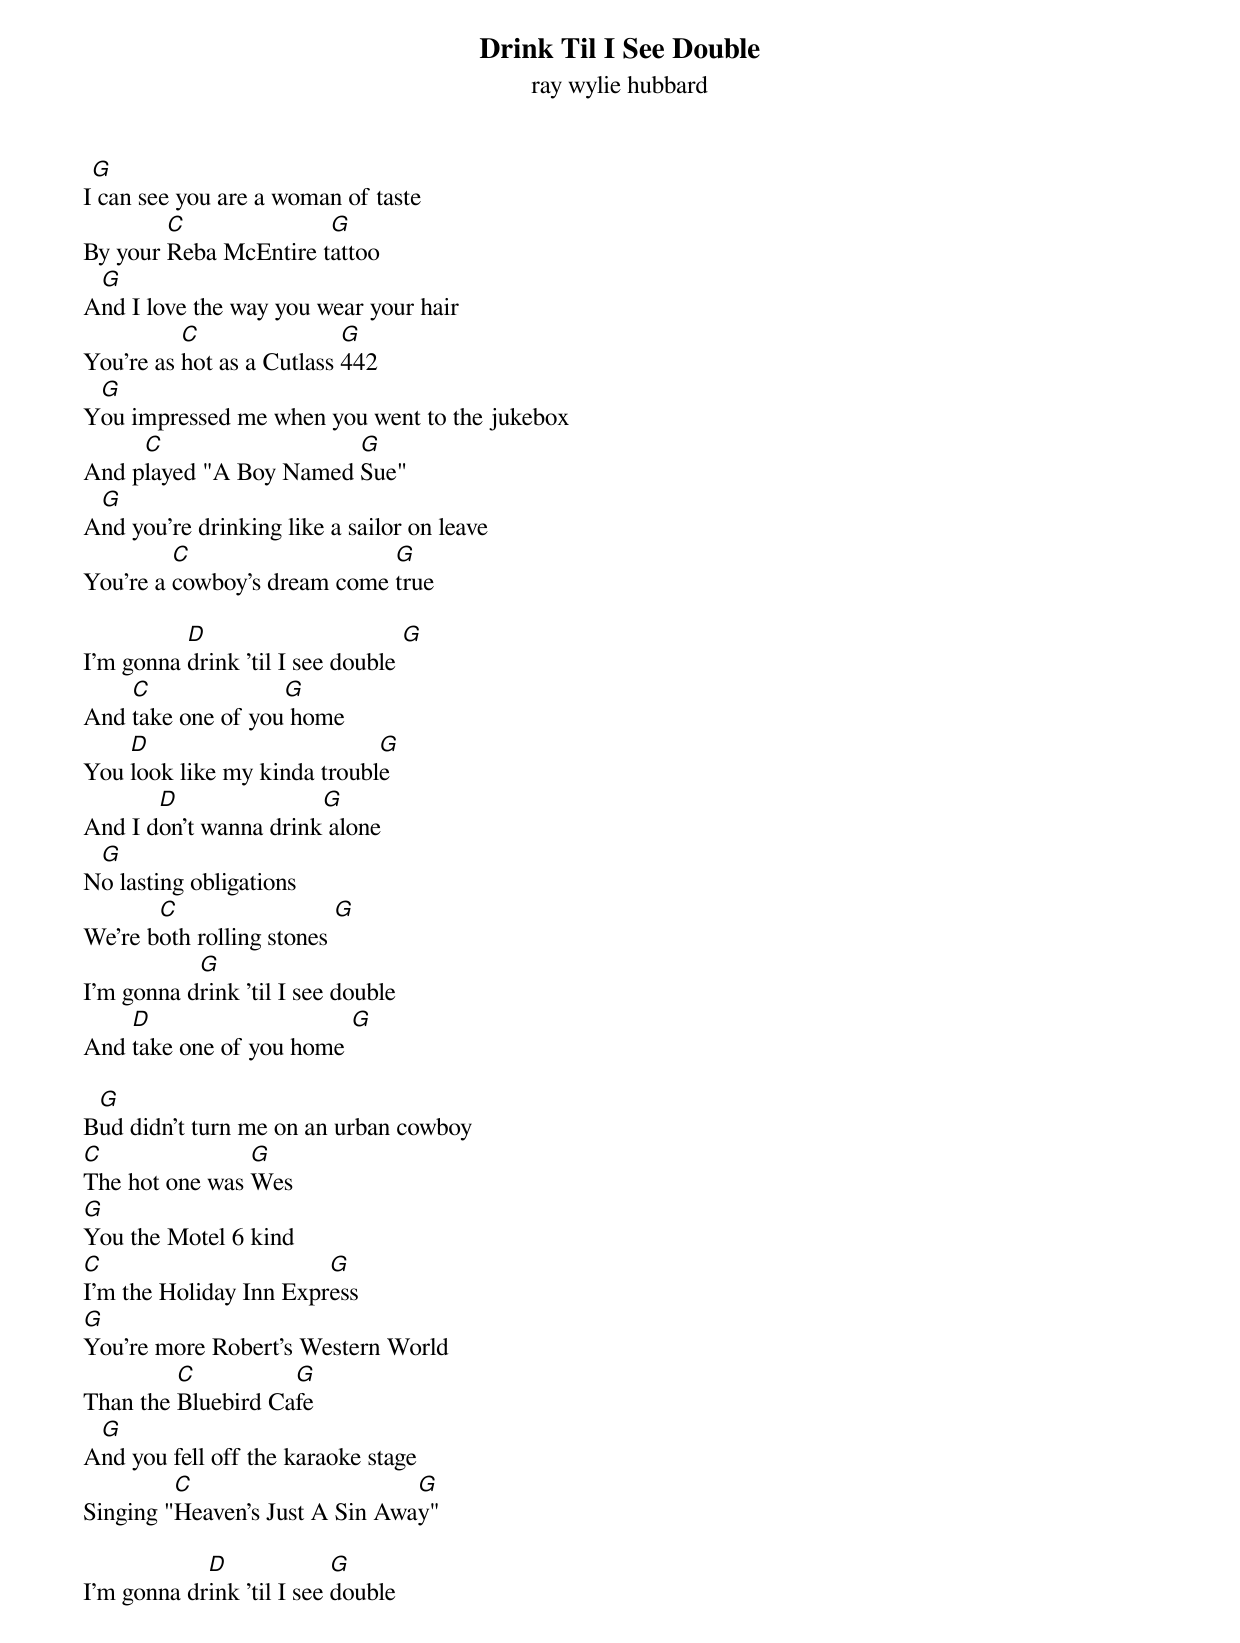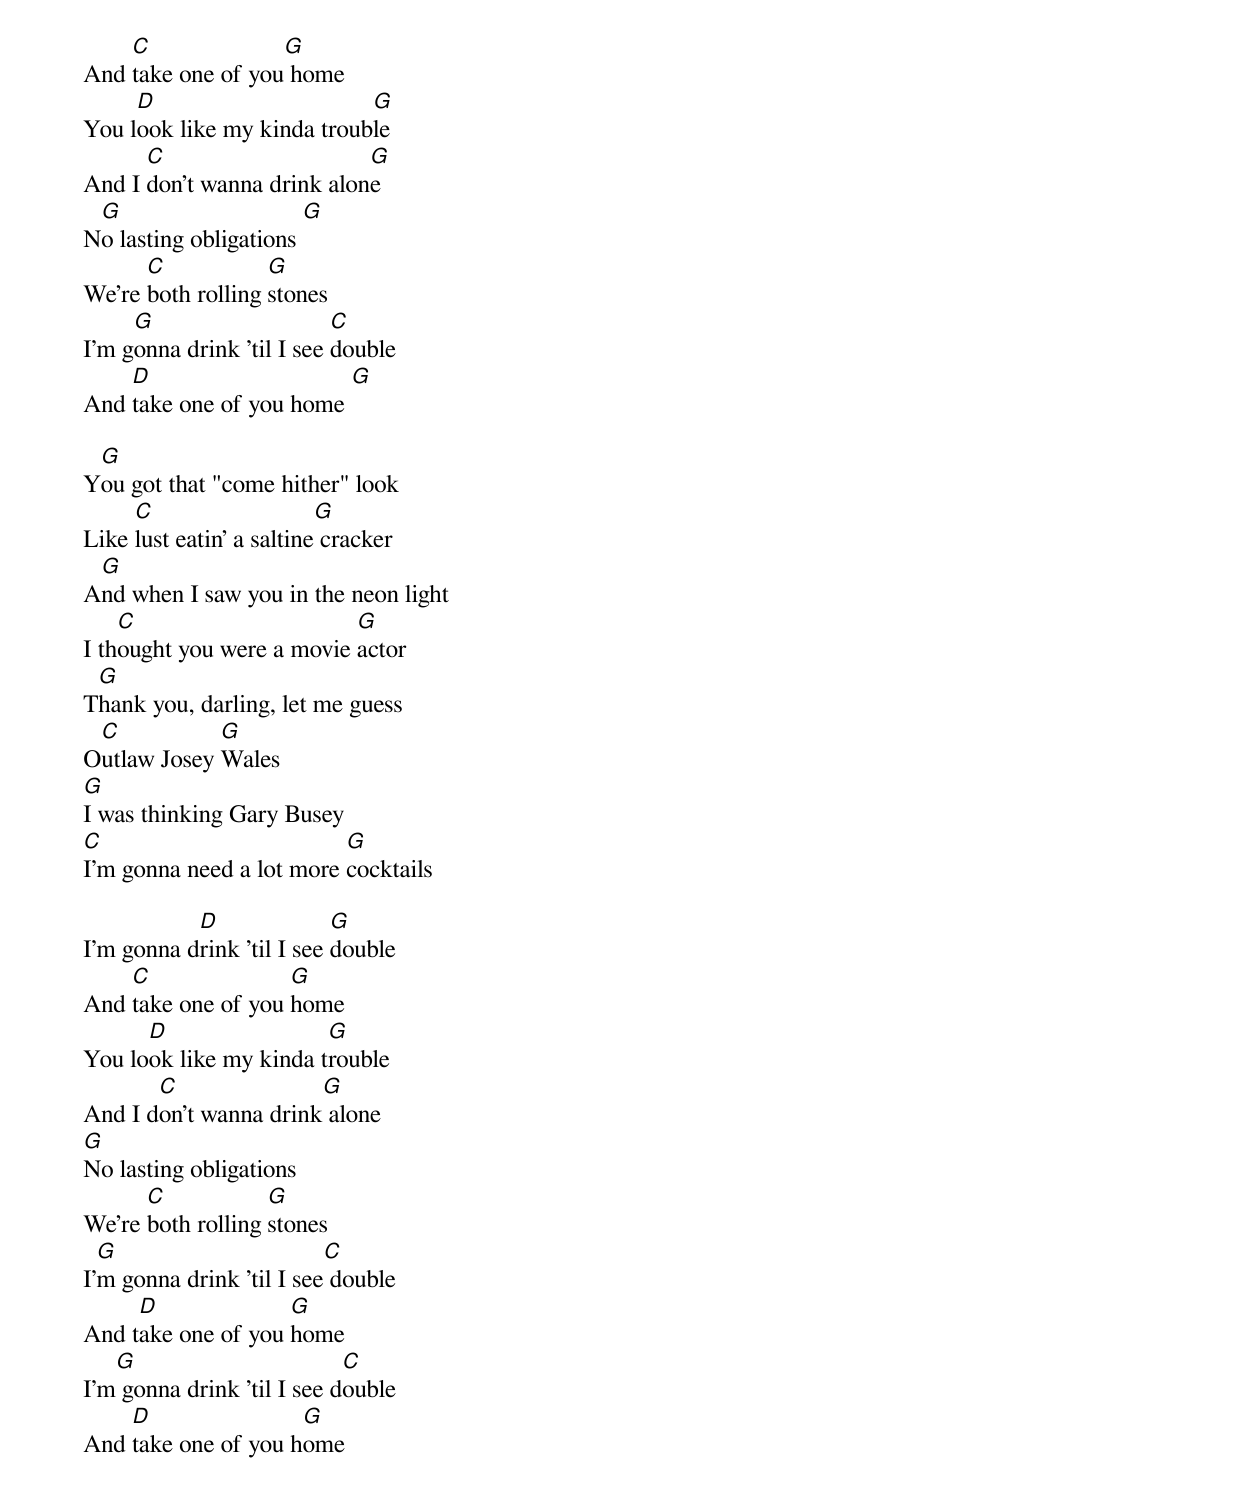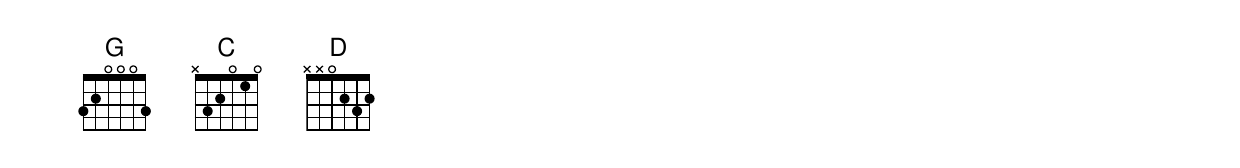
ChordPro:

{title: Drink Til I See Double}
{subtitle: ray wylie hubbard}

I[G] can see you are a woman of taste
By your [C]Reba McEntire t[G]attoo
A[G]nd I love the way you wear your hair
You're as [C]hot as a Cutlass [G]442
Y[G]ou impressed me when you went to the jukebox
And p[C]layed "A Boy Named [G]Sue"
A[G]nd you're drinking like a sailor on leave
You're a [C]cowboy's dream come [G]true

I'm gonna [D]drink 'til I see double [G]
And [C]take one of you[G] home
You [D]look like my kinda troubl[G]e
And I d[D]on't wanna drink[G] alone
N[G]o lasting obligations
We're b[C]oth rolling stones [G]
I'm gonna d[G]rink 'til I see double
And [D]take one of you home [G]

B[G]ud didn't turn me on an urban cowboy
[C]The hot one was [G]Wes
[G]You the Motel 6 kind
[C]I'm the Holiday Inn Expr[G]ess
[G]You're more Robert's Western World
Than the [C]Bluebird Ca[G]fe
A[G]nd you fell off the karaoke stage
Singing "[C]Heaven's Just A Sin Awa[G]y"

I'm gonna dr[D]ink 'til I see [G]double
And [C]take one of you[G] home
You l[D]ook like my kinda troub[G]le
And I [C]don't wanna drink alon[G]e
N[G]o lasting obligations [G]
We're [C]both rolling [G]stones
I'm g[G]onna drink 'til I see [C]double
And [D]take one of you home [G]

Y[G]ou got that "come hither" look
Like [C]lust eatin' a saltine[G] cracker
A[G]nd when I saw you in the neon light
I th[C]ought you were a movie [G]actor
T[G]hank you, darling, let me guess
O[C]utlaw Josey [G]Wales
[G]I was thinking Gary Busey
[C]I'm gonna need a lot more [G]cocktails

I'm gonna d[D]rink 'til I see [G]double
And [C]take one of you [G]home
You lo[D]ok like my kinda t[G]rouble
And I d[C]on't wanna drink[G] alone
[G]No lasting obligations
We're [C]both rolling [G]stones
I'[G]m gonna drink 'til I see[C] double
And t[D]ake one of you [G]home
I'm[G] gonna drink 'til I see d[C]ouble
And [D]take one of you h[G]ome
